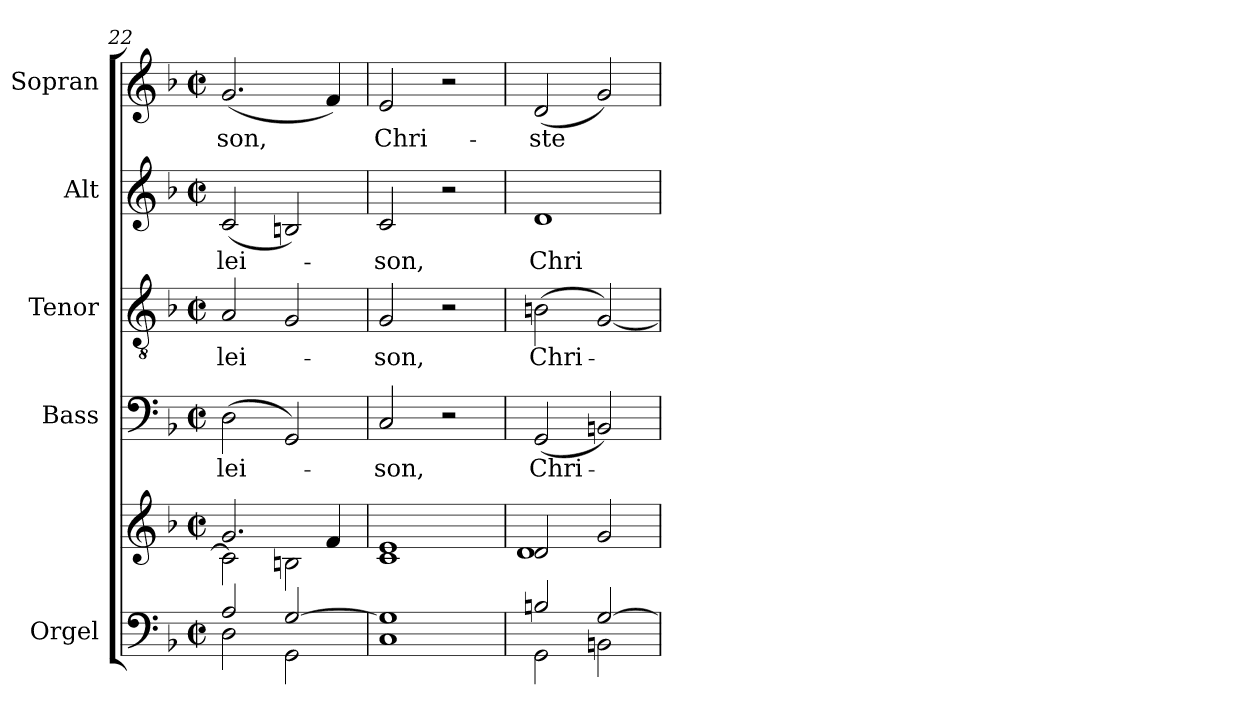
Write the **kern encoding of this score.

**kern	**kern	**kern	**text	**kern	**text	**kern	**text	**kern	**text
*part5	*part5	*part4	*part4	*part3	*part3	*part2	*part2	*part1	*part1
*staff6	*staff5	*staff4	*staff4	*staff3	*staff3	*staff2	*staff2	*staff1	*staff1
*I"Orgel	*	*I"Bass	*	*I"Tenor	*	*I"Alt	*	*I"Sopran	*
*I'Org.	*	*I'B.	*	*I'T.	*	*I'A.	*	*I'S.	*
*clefF4	*clefG2	*clefF4	*	*clefGv2	*	*clefG2	*	*clefG2	*
*k[b-]	*k[b-]	*k[b-]	*	*k[b-]	*	*k[b-]	*	*k[b-]	*
*F:	*F:	*F:	*	*F:	*	*F:	*	*F:	*
*M2/2	*M2/2	*M2/2	*	*M2/2	*	*M2/2	*	*M2/2	*
*met(c|)	*met(c|)	*met(c|)	*	*met(c|)	*	*met(c|)	*	*met(c|)	*
=22	=22	=22	=22	=22	=22	=22	=22	=22	=22
*^	*^	*	*	*	*	*	*	*	*
!	!	!	!	!	!LO:LY:b	!	!LO:LY:b	!	!LO:LY:b	!	!LO:LY:b
2A/	2D\	2.g/	2c\]	(>2D\	-lei-	2A/	-lei-	(<2c/	-lei-	(<2.g/	-son,
[>2G/	2GG\	.	2Bn\	2GG/)	.	2G/	.	2Bn/)	.	.	.
.	.	4f/	.	.	.	.	.	.	.	4f/)	.
=23	=23	=23	=23	=23	=23	=23	=23	=23	=23	=23	=23
!	!	!	!	!	!LO:LY:b	!	!LO:LY:b	!	!LO:LY:b	!	!LO:LY:b
1G]	1C	1e	1c	2C/	-son,	2G/	-son,	2c/	-son,	2e/	Chri-
.	.	.	.	2r	.	2r	.	2r	.	2r	.
!!LO:LB:g=z
=24	=24	=24	=24	=24	=24	=24	=24	=24	=24	=24	=24
!	!	!	!	!	!LO:LY:b	!	!LO:LY:b	!	!LO:LY:b	!	!LO:LY:b
2Bn/	2GG\	2d/	1d	(<2GG/	Chri-	(>2Bn\	Chri-	1d	Chri-	(<2d/	-ste
[>2G/	2BBn\	2g/	.	2BBn/)	.	[2G/)	.	.	.	2g/)	.
*v	*v	*	*	*	*	*	*	*	*	*	*
*	*v	*v	*	*	*	*	*	*	*	*
=	=	=	=	=	=	=	=	=	=
*-	*-	*-	*-	*-	*-	*-	*-	*-	*-
